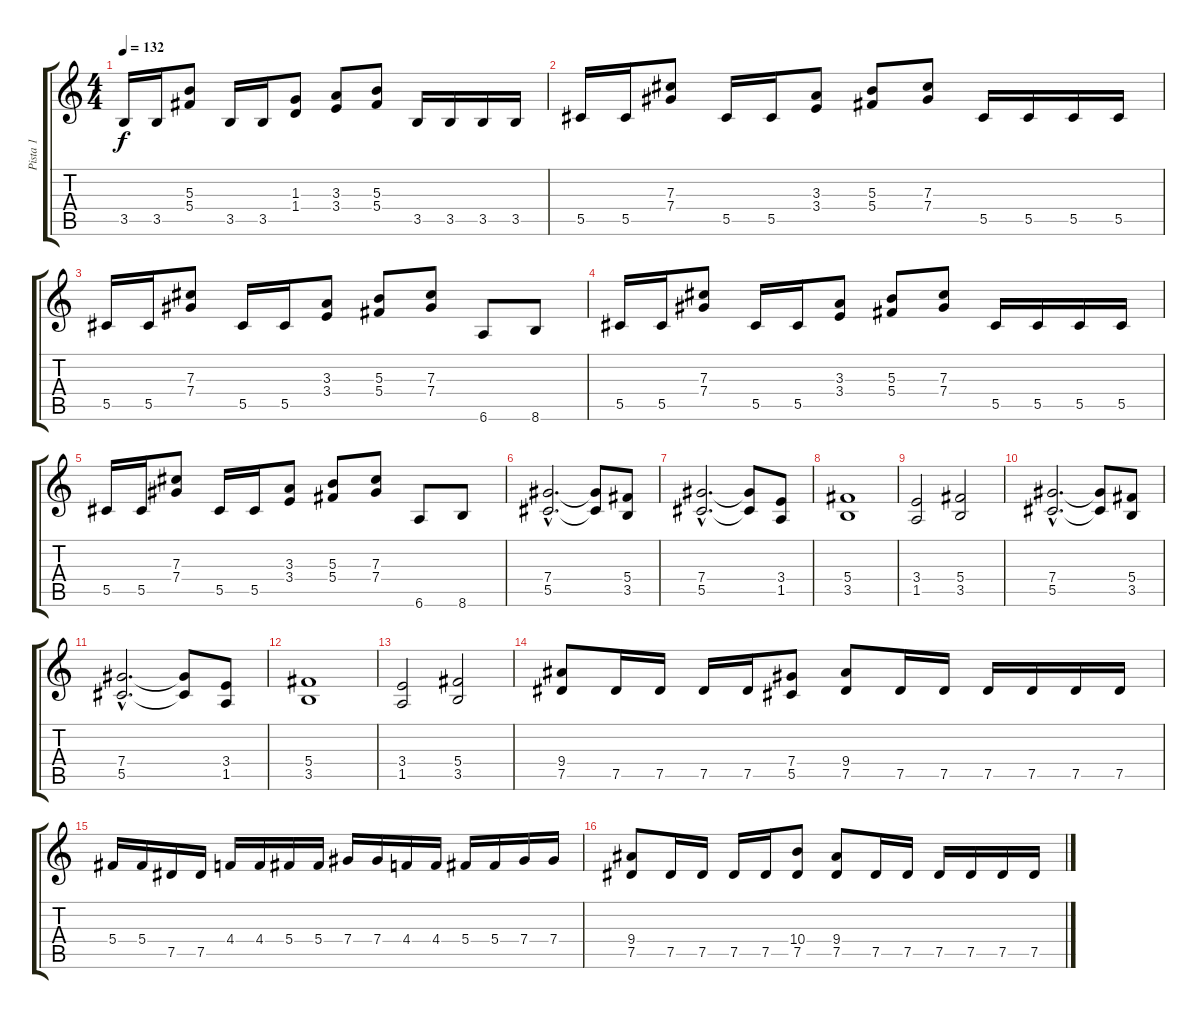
\track ("Pista 1" "Pista 1") {instrument distortionguitar}
\staff {score tabs}
\tuning (Eb4 Bb3 Gb3 Db3 Ab2 Eb2) {hide}
\ts (4 4)
\tempo 132
\clef g2
\ks c
3.5.16{dy f} 3.5.16 (5.3 5.4).8 3.5.16 3.5.16 (1.3 1.4).8 (3.3 3.4).8 (5.3 5.4).8 3.5.16 3.5.16 3.5.16 3.5.16 |
5.5.16 5.5.16 (7.3 7.4).8 5.5.16 5.5.16 (3.3 3.4).8 (5.3 5.4).8 (7.3 7.4).8 5.5.16 5.5.16 5.5.16 5.5.16 |
5.5.16 5.5.16 (7.3 7.4).8 5.5.16 5.5.16 (3.3 3.4).8 (5.3 5.4).8 (7.3 7.4).8 6.6.8 8.6.8 |
5.5.16 5.5.16 (7.3 7.4).8 5.5.16 5.5.16 (3.3 3.4).8 (5.3 5.4).8 (7.3 7.4).8 5.5.16 5.5.16 5.5.16 5.5.16 |
5.5.16 5.5.16 (7.3 7.4).8 5.5.16 5.5.16 (3.3 3.4).8 (5.3 5.4).8 (7.3 7.4).8 6.6.8 8.6.8 |
(7.4{hac} 5.5{hac}).2{d} (7.4{t} 5.5{t}).8 (5.4 3.5).8 |
(7.4{hac} 5.5{hac}).2{d} (7.4{t} 5.5{t}).8 (3.4 1.5).8 |
(5.4 3.5).1 |
(3.4 1.5).2 (5.4 3.5).2 |
(7.4{hac} 5.5{hac}).2{d} (7.4{t} 5.5{t}).8 (5.4 3.5).8 |
(7.4{hac} 5.5{hac}).2{d} (7.4{t} 5.5{t}).8 (3.4 1.5).8 |
(5.4 3.5).1 |
(3.4 1.5).2 (5.4 3.5).2 |
(9.4 7.5).8 7.5.16 7.5.16 7.5.16 7.5.16 (7.4 5.5).8 (9.4 7.5).8 7.5.16 7.5.16 7.5.16 7.5.16 7.5.16 7.5.16 |
5.4.16 5.4.16 7.5.16 7.5.16 4.4.16 4.4.16 5.4.16 5.4.16 7.4.16 7.4.16 4.4.16 4.4.16 5.4.16 5.4.16 7.4.16 7.4.16 |
(9.4 7.5).8 7.5.16 7.5.16 7.5.16 7.5.16 (10.4 7.5).8 (9.4 7.5).8 7.5.16 7.5.16 7.5.16 7.5.16 7.5.16 7.5.16
